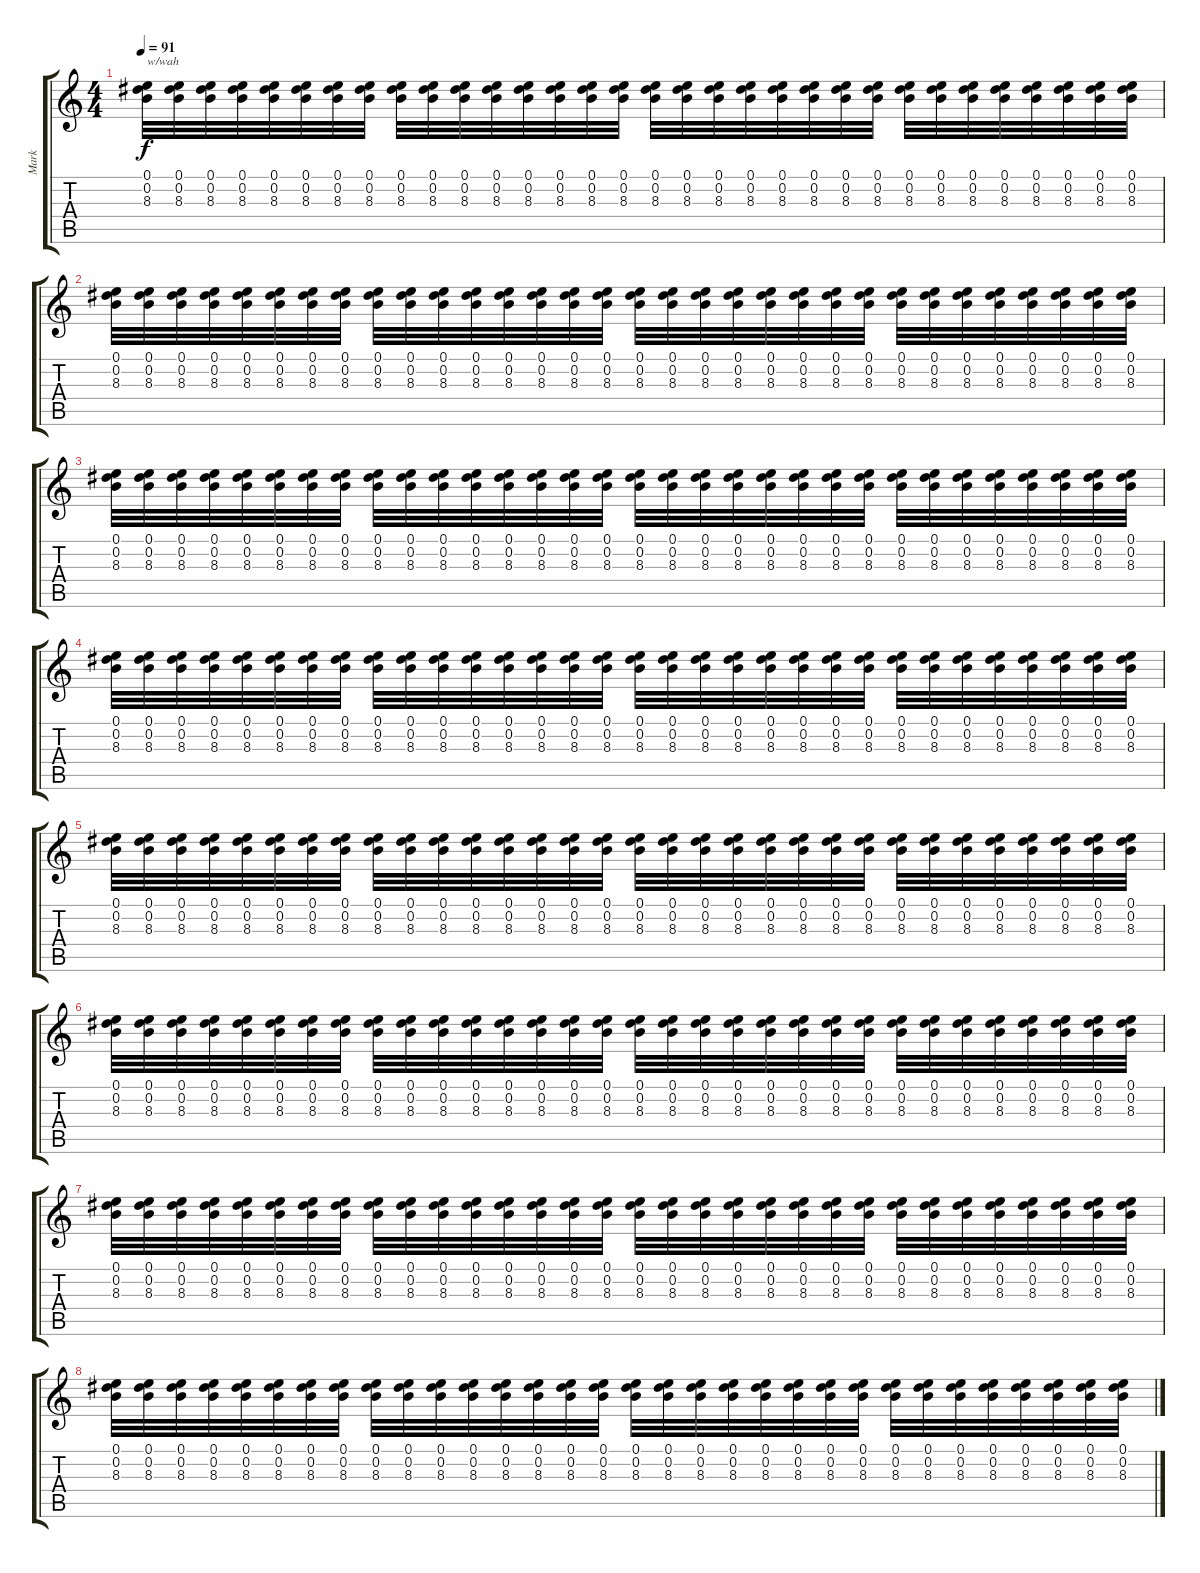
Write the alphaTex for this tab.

\track ("Mark" "Mark") {instrument distortionguitar}
\staff {score tabs}
\tuning (E4 B3 G3 D3 A2 E2) {hide}
\ts (4 4)
\tempo 91
\clef g2
\ks c
(0.1 0.2 8.3).32{txt "w/wah" dy f instrument distortionguitar} (0.1 0.2 8.3).32 (0.1 0.2 8.3).32 (0.1 0.2 8.3).32 (0.1 0.2 8.3).32 (0.1 0.2 8.3).32 (0.1 0.2 8.3).32 (0.1 0.2 8.3).32 (0.1 0.2 8.3).32 (0.1 0.2 8.3).32 (0.1 0.2 8.3).32 (0.1 0.2 8.3).32 (0.1 0.2 8.3).32 (0.1 0.2 8.3).32 (0.1 0.2 8.3).32 (0.1 0.2 8.3).32 (0.1 0.2 8.3).32 (0.1 0.2 8.3).32 (0.1 0.2 8.3).32 (0.1 0.2 8.3).32 (0.1 0.2 8.3).32 (0.1 0.2 8.3).32 (0.1 0.2 8.3).32 (0.1 0.2 8.3).32 (0.1 0.2 8.3).32 (0.1 0.2 8.3).32 (0.1 0.2 8.3).32 (0.1 0.2 8.3).32 (0.1 0.2 8.3).32 (0.1 0.2 8.3).32 (0.1 0.2 8.3).32 (0.1 0.2 8.3).32 |
(0.1 0.2 8.3).32 (0.1 0.2 8.3).32 (0.1 0.2 8.3).32 (0.1 0.2 8.3).32 (0.1 0.2 8.3).32 (0.1 0.2 8.3).32 (0.1 0.2 8.3).32 (0.1 0.2 8.3).32 (0.1 0.2 8.3).32 (0.1 0.2 8.3).32 (0.1 0.2 8.3).32 (0.1 0.2 8.3).32 (0.1 0.2 8.3).32 (0.1 0.2 8.3).32 (0.1 0.2 8.3).32 (0.1 0.2 8.3).32 (0.1 0.2 8.3).32 (0.1 0.2 8.3).32 (0.1 0.2 8.3).32 (0.1 0.2 8.3).32 (0.1 0.2 8.3).32 (0.1 0.2 8.3).32 (0.1 0.2 8.3).32 (0.1 0.2 8.3).32 (0.1 0.2 8.3).32 (0.1 0.2 8.3).32 (0.1 0.2 8.3).32 (0.1 0.2 8.3).32 (0.1 0.2 8.3).32 (0.1 0.2 8.3).32 (0.1 0.2 8.3).32 (0.1 0.2 8.3).32 |
(0.1 0.2 8.3).32 (0.1 0.2 8.3).32 (0.1 0.2 8.3).32 (0.1 0.2 8.3).32 (0.1 0.2 8.3).32 (0.1 0.2 8.3).32 (0.1 0.2 8.3).32 (0.1 0.2 8.3).32 (0.1 0.2 8.3).32 (0.1 0.2 8.3).32 (0.1 0.2 8.3).32 (0.1 0.2 8.3).32 (0.1 0.2 8.3).32 (0.1 0.2 8.3).32 (0.1 0.2 8.3).32 (0.1 0.2 8.3).32 (0.1 0.2 8.3).32 (0.1 0.2 8.3).32 (0.1 0.2 8.3).32 (0.1 0.2 8.3).32 (0.1 0.2 8.3).32 (0.1 0.2 8.3).32 (0.1 0.2 8.3).32 (0.1 0.2 8.3).32 (0.1 0.2 8.3).32 (0.1 0.2 8.3).32 (0.1 0.2 8.3).32 (0.1 0.2 8.3).32 (0.1 0.2 8.3).32 (0.1 0.2 8.3).32 (0.1 0.2 8.3).32 (0.1 0.2 8.3).32 |
(0.1 0.2 8.3).32 (0.1 0.2 8.3).32 (0.1 0.2 8.3).32 (0.1 0.2 8.3).32 (0.1 0.2 8.3).32 (0.1 0.2 8.3).32 (0.1 0.2 8.3).32 (0.1 0.2 8.3).32 (0.1 0.2 8.3).32 (0.1 0.2 8.3).32 (0.1 0.2 8.3).32 (0.1 0.2 8.3).32 (0.1 0.2 8.3).32 (0.1 0.2 8.3).32 (0.1 0.2 8.3).32 (0.1 0.2 8.3).32 (0.1 0.2 8.3).32 (0.1 0.2 8.3).32 (0.1 0.2 8.3).32 (0.1 0.2 8.3).32 (0.1 0.2 8.3).32 (0.1 0.2 8.3).32 (0.1 0.2 8.3).32 (0.1 0.2 8.3).32 (0.1 0.2 8.3).32 (0.1 0.2 8.3).32 (0.1 0.2 8.3).32 (0.1 0.2 8.3).32 (0.1 0.2 8.3).32 (0.1 0.2 8.3).32 (0.1 0.2 8.3).32 (0.1 0.2 8.3).32 |
(0.1 0.2 8.3).32 (0.1 0.2 8.3).32 (0.1 0.2 8.3).32 (0.1 0.2 8.3).32 (0.1 0.2 8.3).32 (0.1 0.2 8.3).32 (0.1 0.2 8.3).32 (0.1 0.2 8.3).32 (0.1 0.2 8.3).32 (0.1 0.2 8.3).32 (0.1 0.2 8.3).32 (0.1 0.2 8.3).32 (0.1 0.2 8.3).32 (0.1 0.2 8.3).32 (0.1 0.2 8.3).32 (0.1 0.2 8.3).32 (0.1 0.2 8.3).32 (0.1 0.2 8.3).32 (0.1 0.2 8.3).32 (0.1 0.2 8.3).32 (0.1 0.2 8.3).32 (0.1 0.2 8.3).32 (0.1 0.2 8.3).32 (0.1 0.2 8.3).32 (0.1 0.2 8.3).32 (0.1 0.2 8.3).32 (0.1 0.2 8.3).32 (0.1 0.2 8.3).32 (0.1 0.2 8.3).32 (0.1 0.2 8.3).32 (0.1 0.2 8.3).32 (0.1 0.2 8.3).32 |
(0.1 0.2 8.3).32 (0.1 0.2 8.3).32 (0.1 0.2 8.3).32 (0.1 0.2 8.3).32 (0.1 0.2 8.3).32 (0.1 0.2 8.3).32 (0.1 0.2 8.3).32 (0.1 0.2 8.3).32 (0.1 0.2 8.3).32 (0.1 0.2 8.3).32 (0.1 0.2 8.3).32 (0.1 0.2 8.3).32 (0.1 0.2 8.3).32 (0.1 0.2 8.3).32 (0.1 0.2 8.3).32 (0.1 0.2 8.3).32 (0.1 0.2 8.3).32 (0.1 0.2 8.3).32 (0.1 0.2 8.3).32 (0.1 0.2 8.3).32 (0.1 0.2 8.3).32 (0.1 0.2 8.3).32 (0.1 0.2 8.3).32 (0.1 0.2 8.3).32 (0.1 0.2 8.3).32 (0.1 0.2 8.3).32 (0.1 0.2 8.3).32 (0.1 0.2 8.3).32 (0.1 0.2 8.3).32 (0.1 0.2 8.3).32 (0.1 0.2 8.3).32 (0.1 0.2 8.3).32 |
(0.1 0.2 8.3).32 (0.1 0.2 8.3).32 (0.1 0.2 8.3).32 (0.1 0.2 8.3).32 (0.1 0.2 8.3).32 (0.1 0.2 8.3).32 (0.1 0.2 8.3).32 (0.1 0.2 8.3).32 (0.1 0.2 8.3).32 (0.1 0.2 8.3).32 (0.1 0.2 8.3).32 (0.1 0.2 8.3).32 (0.1 0.2 8.3).32 (0.1 0.2 8.3).32 (0.1 0.2 8.3).32 (0.1 0.2 8.3).32 (0.1 0.2 8.3).32 (0.1 0.2 8.3).32 (0.1 0.2 8.3).32 (0.1 0.2 8.3).32 (0.1 0.2 8.3).32 (0.1 0.2 8.3).32 (0.1 0.2 8.3).32 (0.1 0.2 8.3).32 (0.1 0.2 8.3).32 (0.1 0.2 8.3).32 (0.1 0.2 8.3).32 (0.1 0.2 8.3).32 (0.1 0.2 8.3).32 (0.1 0.2 8.3).32 (0.1 0.2 8.3).32 (0.1 0.2 8.3).32 |
(0.1 0.2 8.3).32 (0.1 0.2 8.3).32 (0.1 0.2 8.3).32 (0.1 0.2 8.3).32 (0.1 0.2 8.3).32 (0.1 0.2 8.3).32 (0.1 0.2 8.3).32 (0.1 0.2 8.3).32 (0.1 0.2 8.3).32 (0.1 0.2 8.3).32 (0.1 0.2 8.3).32 (0.1 0.2 8.3).32 (0.1 0.2 8.3).32 (0.1 0.2 8.3).32 (0.1 0.2 8.3).32 (0.1 0.2 8.3).32 (0.1 0.2 8.3).32 (0.1 0.2 8.3).32 (0.1 0.2 8.3).32 (0.1 0.2 8.3).32 (0.1 0.2 8.3).32 (0.1 0.2 8.3).32 (0.1 0.2 8.3).32 (0.1 0.2 8.3).32 (0.1 0.2 8.3).32 (0.1 0.2 8.3).32 (0.1 0.2 8.3).32 (0.1 0.2 8.3).32 (0.1 0.2 8.3).32 (0.1 0.2 8.3).32 (0.1 0.2 8.3).32 (0.1 0.2 8.3).32
